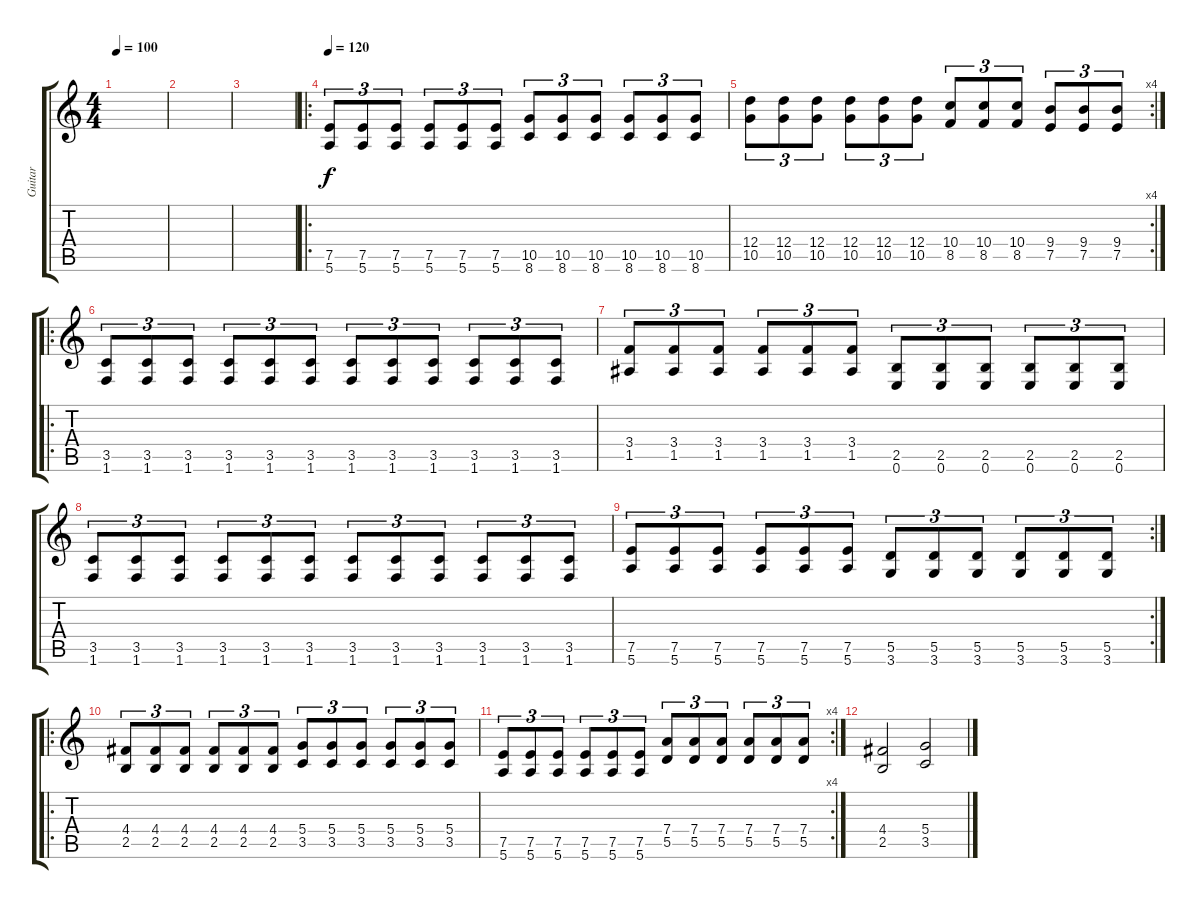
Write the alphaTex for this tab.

\track ("Guitar" "Guitar") {instrument distortionguitar}
\staff {score tabs}
\tuning (E4 B3 G3 D3 A2 E2) {hide}
\ts (4 4)
\tempo 100
\clef g2
\ks c
|
|
|
\ro
\tempo 120
(7.5 5.6).8{tu (3 2)} (7.5 5.6).8{tu (3 2)} (7.5 5.6).8{tu (3 2)} (7.5 5.6).8{tu (3 2)} (7.5 5.6).8{tu (3 2)} (7.5 5.6).8{tu (3 2)} (10.5 8.6).8{tu (3 2)} (10.5 8.6).8{tu (3 2)} (10.5 8.6).8{tu (3 2)} (10.5 8.6).8{tu (3 2)} (10.5 8.6).8{tu (3 2)} (10.5 8.6).8{tu (3 2)} |
\rc 4
(12.4 10.5).8{tu (3 2)} (12.4 10.5).8{tu (3 2)} (12.4 10.5).8{tu (3 2)} (12.4 10.5).8{tu (3 2)} (12.4 10.5).8{tu (3 2)} (12.4 10.5).8{tu (3 2)} (10.4 8.5).8{tu (3 2)} (10.4 8.5).8{tu (3 2)} (10.4 8.5).8{tu (3 2)} (9.4 7.5).8{tu (3 2)} (9.4 7.5).8{tu (3 2)} (9.4 7.5).8{tu (3 2)} |
\ro
(3.5 1.6).8{tu (3 2)} (3.5 1.6).8{tu (3 2)} (3.5 1.6).8{tu (3 2)} (3.5 1.6).8{tu (3 2)} (3.5 1.6).8{tu (3 2)} (3.5 1.6).8{tu (3 2)} (3.5 1.6).8{tu (3 2)} (3.5 1.6).8{tu (3 2)} (3.5 1.6).8{tu (3 2)} (3.5 1.6).8{tu (3 2)} (3.5 1.6).8{tu (3 2)} (3.5 1.6).8{tu (3 2)} |
(3.4 1.5).8{tu (3 2)} (3.4 1.5).8{tu (3 2)} (3.4 1.5).8{tu (3 2)} (3.4 1.5).8{tu (3 2)} (3.4 1.5).8{tu (3 2)} (3.4 1.5).8{tu (3 2)} (2.5 0.6).8{tu (3 2)} (2.5 0.6).8{tu (3 2)} (2.5 0.6).8{tu (3 2)} (2.5 0.6).8{tu (3 2)} (2.5 0.6).8{tu (3 2)} (2.5 0.6).8{tu (3 2)} |
(3.5 1.6).8{tu (3 2)} (3.5 1.6).8{tu (3 2)} (3.5 1.6).8{tu (3 2)} (3.5 1.6).8{tu (3 2)} (3.5 1.6).8{tu (3 2)} (3.5 1.6).8{tu (3 2)} (3.5 1.6).8{tu (3 2)} (3.5 1.6).8{tu (3 2)} (3.5 1.6).8{tu (3 2)} (3.5 1.6).8{tu (3 2)} (3.5 1.6).8{tu (3 2)} (3.5 1.6).8{tu (3 2)} |
\rc 2
(7.5 5.6).8{tu (3 2)} (7.5 5.6).8{tu (3 2)} (7.5 5.6).8{tu (3 2)} (7.5 5.6).8{tu (3 2)} (7.5 5.6).8{tu (3 2)} (7.5 5.6).8{tu (3 2)} (5.5 3.6).8{tu (3 2)} (5.5 3.6).8{tu (3 2)} (5.5 3.6).8{tu (3 2)} (5.5 3.6).8{tu (3 2)} (5.5 3.6).8{tu (3 2)} (5.5 3.6).8{tu (3 2)} |
\ro
(4.4 2.5).8{tu (3 2)} (4.4 2.5).8{tu (3 2)} (4.4 2.5).8{tu (3 2)} (4.4 2.5).8{tu (3 2)} (4.4 2.5).8{tu (3 2)} (4.4 2.5).8{tu (3 2)} (5.4 3.5).8{tu (3 2)} (5.4 3.5).8{tu (3 2)} (5.4 3.5).8{tu (3 2)} (5.4 3.5).8{tu (3 2)} (5.4 3.5).8{tu (3 2)} (5.4 3.5).8{tu (3 2)} |
\rc 4
(7.5 5.6).8{tu (3 2)} (7.5 5.6).8{tu (3 2)} (7.5 5.6).8{tu (3 2)} (7.5 5.6).8{tu (3 2)} (7.5 5.6).8{tu (3 2)} (7.5 5.6).8{tu (3 2)} (7.4 5.5).8{tu (3 2)} (7.4 5.5).8{tu (3 2)} (7.4 5.5).8{tu (3 2)} (7.4 5.5).8{tu (3 2)} (7.4 5.5).8{tu (3 2)} (7.4 5.5).8{tu (3 2)} |
(4.4 2.5).2 (5.4 3.5).2
